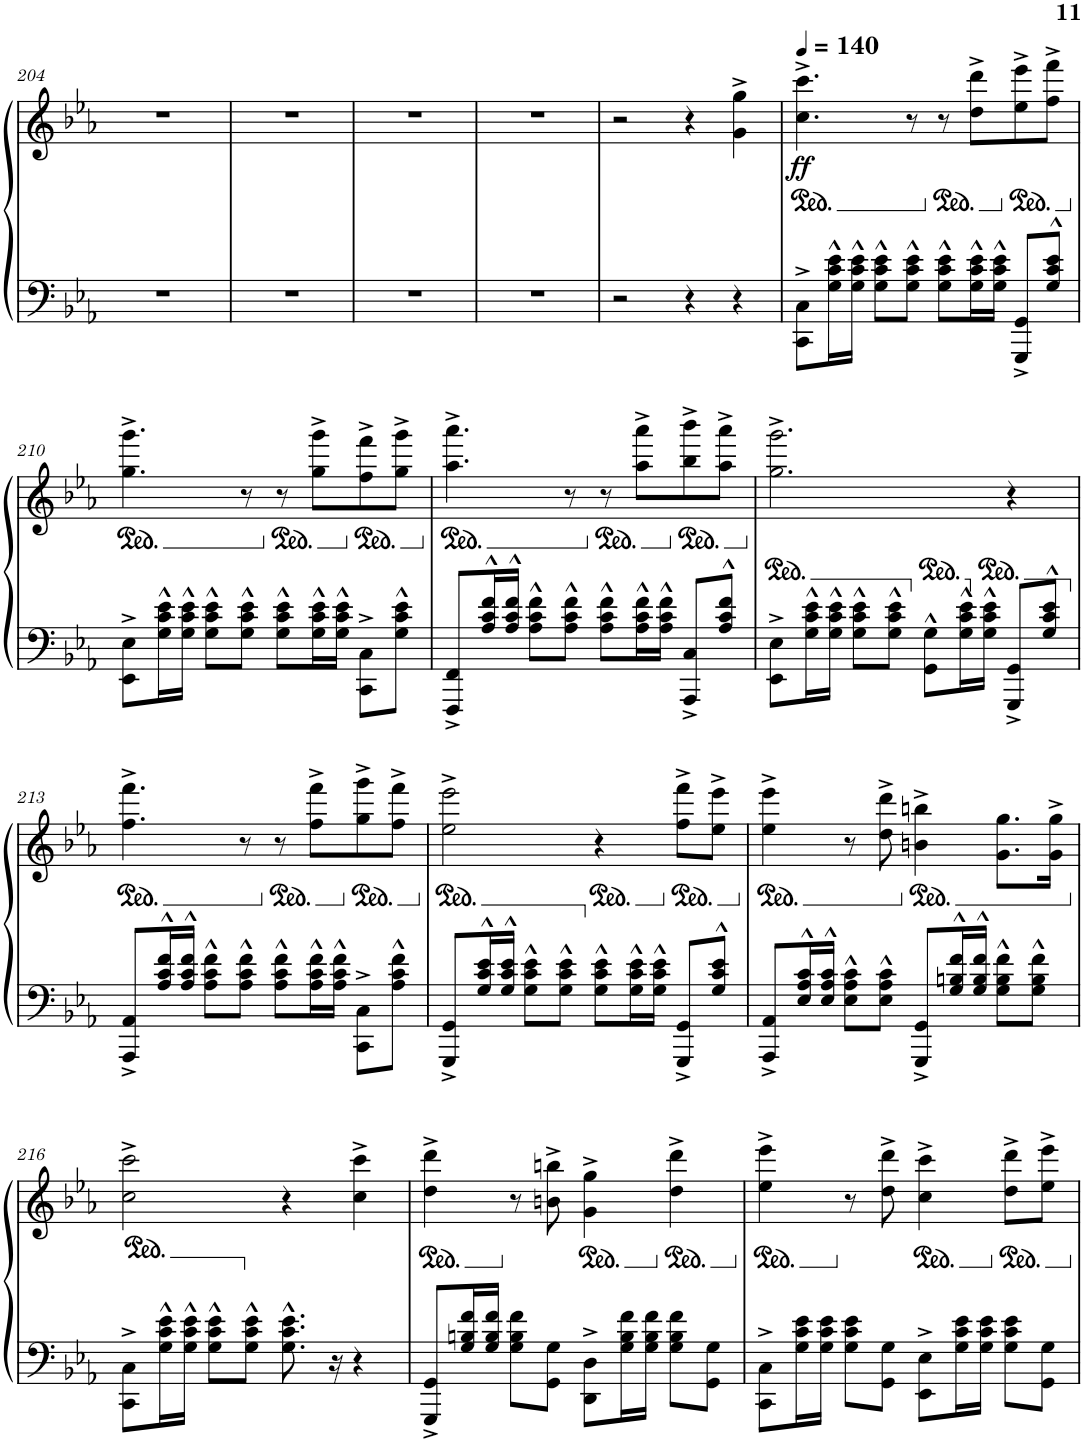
**kern	**kern	**dynam
*part1	*part1	*part1
*staff2	*staff1	*staff1/2
*I"Piano	*	*
*I'Pno.	*	*
!!LO:PB:g=z
*clefF4	*clefG2	*
*k[b-e-a-]	*k[b-e-a-]	*
*M4/4	*M4/4	*
=204	=204	=204
1r	1r	.
=205	=205	=205
1r	1r	.
=206	=206	=206
1r	1r	.
=207	=207	=207
1r	1r	.
=208	=208	=208
2r	2r	.
4r	4r	.
4r	4g\^ 4gg\^	.
=209	=209	=209
*	*ped	*
*	*MM140	*
!	!	!LO:DY:b
8CC\^ 8C\^L	4.cc\^ 4.ccc\^	ff
16G\^^ 16c\^^ 16e-\^^L	.	.
16G\^^ 16c\^^ 16e-\^^JJ	.	.
8G\^^ 8c\^^ 8e-\^^L	.	.
8G\^^ 8c\^^ 8e-\^^J	8r	.
*	*Xped	*
*	*ped	*
8G\^^ 8c\^^ 8e-\^^L	8r	.
16G\^^ 16c\^^ 16e-\^^L	8dd\^ 8ddd\^L	.
16G\^^ 16c\^^ 16e-\^^JJ	.	.
*	*Xped	*
*	*ped	*
8GGG/^ 8GG/^L	8ee-\^ 8eee-\^	.
8G/^^ 8c/^^ 8e-/^^J	8ff\^ 8fff\^J	.
!!LO:LB:g=z
=210	=210	=210
*	*Xped	*
*	*ped	*
8EE-\^ 8E-\^L	4.gg\^ 4.ggg\^	.
16G\^^ 16c\^^ 16e-\^^L	.	.
16G\^^ 16c\^^ 16e-\^^JJ	.	.
8G\^^ 8c\^^ 8e-\^^L	.	.
8G\^^ 8c\^^ 8e-\^^J	8r	.
*	*Xped	*
*	*ped	*
8G\^^ 8c\^^ 8e-\^^L	8r	.
16G\^^ 16c\^^ 16e-\^^L	8gg\^ 8ggg\^L	.
16G\^^ 16c\^^ 16e-\^^JJ	.	.
*	*Xped	*
*	*ped	*
8CC\^ 8C\^L	8ff\^ 8fff\^	.
8G\^^ 8c\^^ 8e-\^^J	8gg\^ 8ggg\^J	.
=211	=211	=211
*	*Xped	*
*	*ped	*
8FFF/^ 8FF/^L	4.aa-\^ 4.aaa-\^	.
16A-/^^ 16c/^^ 16f/^^L	.	.
16A-/^^ 16c/^^ 16f/^^JJ	.	.
8A-\^^ 8c\^^ 8f\^^L	.	.
8A-\^^ 8c\^^ 8f\^^J	8r	.
*	*Xped	*
*	*ped	*
8A-\^^ 8c\^^ 8f\^^L	8r	.
16A-\^^ 16c\^^ 16f\^^L	8aa-\^ 8aaa-\^L	.
16A-\^^ 16c\^^ 16f\^^JJ	.	.
*	*Xped	*
*	*ped	*
8AAA-/^ 8C/^L	8bb-\^ 8bbb-\^	.
8A-/^^ 8c/^^ 8f/^^J	8aa-\^ 8aaa-\^J	.
=212	=212	=212
*	*Xped	*
8EE-\^ 8E-\^L	2.gg\^ 2.ggg\^	.
16G\^^ 16c\^^ 16e-\^^L	.	.
16G\^^ 16c\^^ 16e-\^^JJ	.	.
8G\^^ 8c\^^ 8e-\^^L	.	.
8G\^^ 8c\^^ 8e-\^^J	.	.
8GG\^^ 8G\^^L	.	.
16G\^^ 16c\^^ 16e-\^^L	.	.
16G\^^ 16c\^^ 16e-\^^JJ	.	.
8GGG/^ 8GG/^L	4r	.
8G/^^ 8c/^^ 8e-/^^J	.	.
!!LO:LB:g=z
=213	=213	=213
*	*ped	*
8AAA-/^ 8AA-/^L	4.ff\^ 4.fff\^	.
16A-/^^ 16c/^^ 16f/^^L	.	.
16A-/^^ 16c/^^ 16f/^^JJ	.	.
8A-\^^ 8c\^^ 8f\^^L	.	.
8A-\^^ 8c\^^ 8f\^^J	8r	.
*	*Xped	*
*	*ped	*
8A-\^^ 8c\^^ 8f\^^L	8r	.
16A-\^^ 16c\^^ 16f\^^L	8ff\^ 8fff\^L	.
16A-\^^ 16c\^^ 16f\^^JJ	.	.
*	*Xped	*
*	*ped	*
8CC\^ 8C\^L	8gg\^ 8ggg\^	.
8A-\^^ 8c\^^ 8f\^^J	8ff\^ 8fff\^J	.
=214	=214	=214
*	*Xped	*
8GGG/^ 8GG/^L	2ee-\^ 2eee-\^	.
16G/^^ 16c/^^ 16e-/^^L	.	.
16G/^^ 16c/^^ 16e-/^^JJ	.	.
8G\^^ 8c\^^ 8e-\^^L	.	.
8G\^^ 8c\^^ 8e-\^^J	.	.
*	*ped	*
8G\^^ 8c\^^ 8e-\^^L	4r	.
16G\^^ 16c\^^ 16e-\^^L	.	.
16G\^^ 16c\^^ 16e-\^^JJ	.	.
*	*Xped	*
*	*ped	*
8GGG/^ 8GG/^L	8ff\^ 8fff\^L	.
8G/^^ 8c/^^ 8e-/^^J	8ee-\^ 8eee-\^J	.
=215	=215	=215
*	*Xped	*
*	*ped	*
8AAA-/^ 8AA-/^L	4ee-\^ 4eee-\^	.
16E-/^^ 16A-/^^ 16c/^^L	.	.
16E-/^^ 16A-/^^ 16c/^^JJ	.	.
8E-\^^ 8A-\^^ 8c\^^L	8r	.
8E-\^^ 8A-\^^ 8c\^^J	8dd\^ 8ddd\^	.
*	*Xped	*
*	*ped	*
8GGG/^ 8GG/^L	4bn\^ 4bbn\^	.
16G/^^ 16Bn/^^ 16f/^^L	.	.
16G/^^ 16B/^^ 16f/^^JJ	.	.
8G\^^ 8B\^^ 8f\^^L	8.g\ 8.gg\L	.
8G\^^ 8B\^^ 8f\^^J	.	.
.	16g\^ 16gg\^Jk	.
!!LO:LB:g=z
=216	=216	=216
*	*Xped	*
8CC\^ 8C\^L	2cc\^ 2ccc\^	.
16G\^^ 16c\^^ 16e-\^^L	.	.
16G\^^ 16c\^^ 16e-\^^JJ	.	.
8G\^^ 8c\^^ 8e-\^^L	.	.
8G\^^ 8c\^^ 8e-\^^J	.	.
8.G\^^ 8.c\^^ 8.e-\^^	4r	.
16r	.	.
4r	4cc\^ 4ccc\^	.
=217	=217	=217
*	*ped	*
8GGG/^ 8GG/^L	4dd\^ 4ddd\^	.
16G/ 16Bn/ 16f/L	.	.
16G/ 16B/ 16f/JJ	.	.
*	*Xped	*
8G\ 8B\ 8f\L	8r	.
8GG\ 8G\J	8bn\^ 8bbn\^	.
*	*ped	*
8DD\^ 8D\^L	4g\^ 4gg\^	.
16G\ 16B\ 16f\L	.	.
16G\ 16B\ 16f\JJ	.	.
*	*Xped	*
*	*ped	*
8G\ 8B\ 8f\L	4dd\^ 4ddd\^	.
8GG\ 8G\J	.	.
=218	=218	=218
*	*Xped	*
*	*ped	*
8CC\^ 8C\^L	4ee-\^ 4eee-\^	.
16G\ 16c\ 16e-\L	.	.
16G\ 16c\ 16e-\JJ	.	.
*	*Xped	*
8G\ 8c\ 8e-\L	8r	.
8GG\ 8G\J	8dd\^ 8ddd\^	.
*	*ped	*
8EE-\^ 8E-\^L	4cc\^ 4ccc\^	.
16G\ 16c\ 16e-\L	.	.
16G\ 16c\ 16e-\JJ	.	.
*	*Xped	*
*	*ped	*
8G\ 8c\ 8e-\L	8dd\^ 8ddd\^L	.
8GG\ 8G\J	8ee-\^ 8eee-\^J	.
*	*Xped	*
=	=	=
*-	*-	*-
